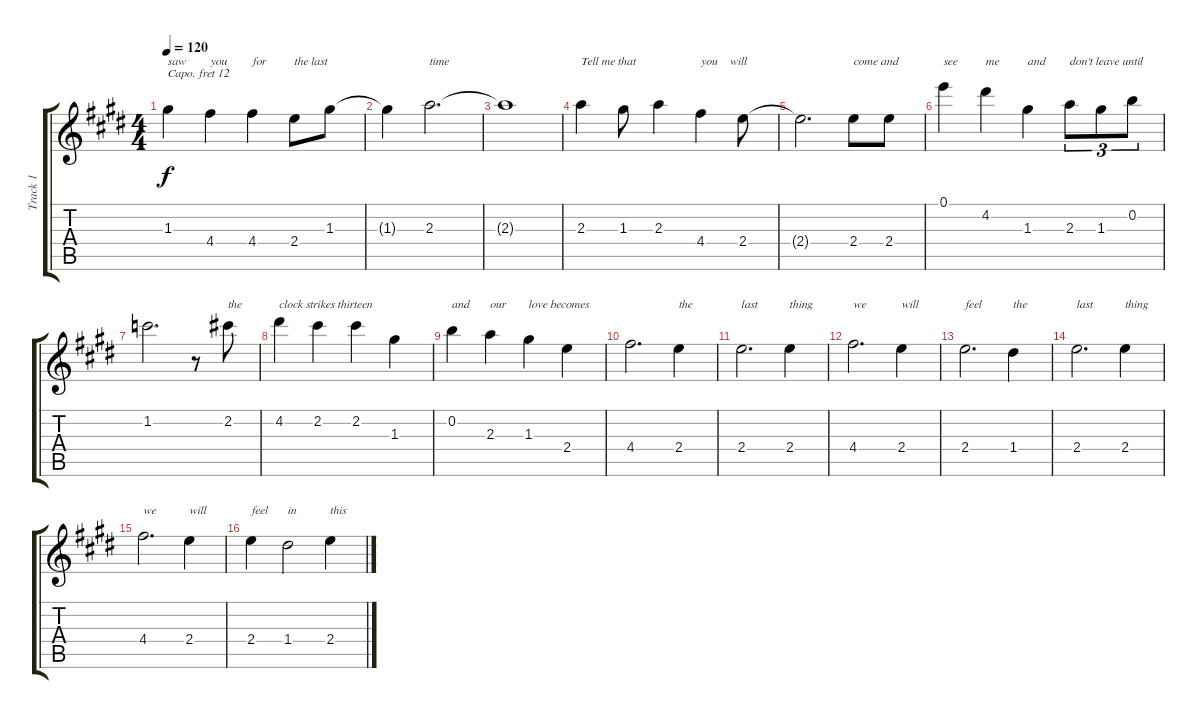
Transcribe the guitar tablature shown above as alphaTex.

\track ("Track 1" "Track 1") {instrument violin}
\staff {score tabs}
\capo 12
\tuning (E4 B3 G3 D3 A2 E2) {hide}
\ts (4 4)
\tempo 120
\clef g2
\ks e
1.3.4{ot 8vb txt "saw" dy f} 4.4.4{ot 8vb txt "you"} 4.4.4{ot 8vb txt "for"} 2.4.8{ot 8vb txt "the last"} 1.3.8{ot 8vb} |
1.3{t}.4{ot 8vb} 2.3.2{d ot 8vb txt "time"} |
2.3{t}.1{ot 8vb} |
2.3.4{ot 8vb txt "Tell me that"} 1.3.8{ot 8vb} 2.3.4{ot 8vb} 4.4.4{ot 8vb txt "you    will"} 2.4.8{ot 8vb} |
2.4{t}.2{d ot 8vb} 2.4.8{ot 8vb txt "come and"} 2.4.8{ot 8vb} |
0.1.4{ot 8vb txt "see"} 4.2.4{ot 8vb txt "me"} 1.3.4{ot 8vb txt "and"} 2.3.8{tu (3 2) ot 8vb txt "don't leave until"} 1.3.8{tu (3 2) ot 8vb} 0.2.8{tu (3 2) ot 8vb} |
1.2.2{d ot 8vb} r.8{ot 8vb} 2.2.8{ot 8vb txt "the"} |
4.2.4{ot 8vb txt "clock strikes thirteen" volume 15} 2.2.4{ot 8vb} 2.2.4{ot 8vb} 1.3.4{ot 8vb} |
0.2.4{ot 8vb txt "and"} 2.3.4{ot 8vb txt "our" volume 8} 1.3.4{ot 8vb txt "love becomes"} 2.4.4{ot 8vb} |
4.4.2{d ot 8vb} 2.4.4{ot 8vb txt "the"} |
2.4.2{d ot 8vb txt "last"} 2.4.4{ot 8vb txt "thing"} |
4.4.2{d ot 8vb txt "we"} 2.4.4{ot 8vb txt "will"} |
2.4.2{d ot 8vb txt "feel"} 1.4.4{ot 8vb txt "the"} |
2.4.2{d ot 8vb txt "last"} 2.4.4{ot 8vb txt "thing"} |
4.4.2{d ot 8vb txt "we"} 2.4.4{ot 8vb txt "will"} |
2.4.4{ot 8vb txt "feel"} 1.4.2{ot 8vb txt "in"} 2.4.4{ot 8vb txt "this"}
